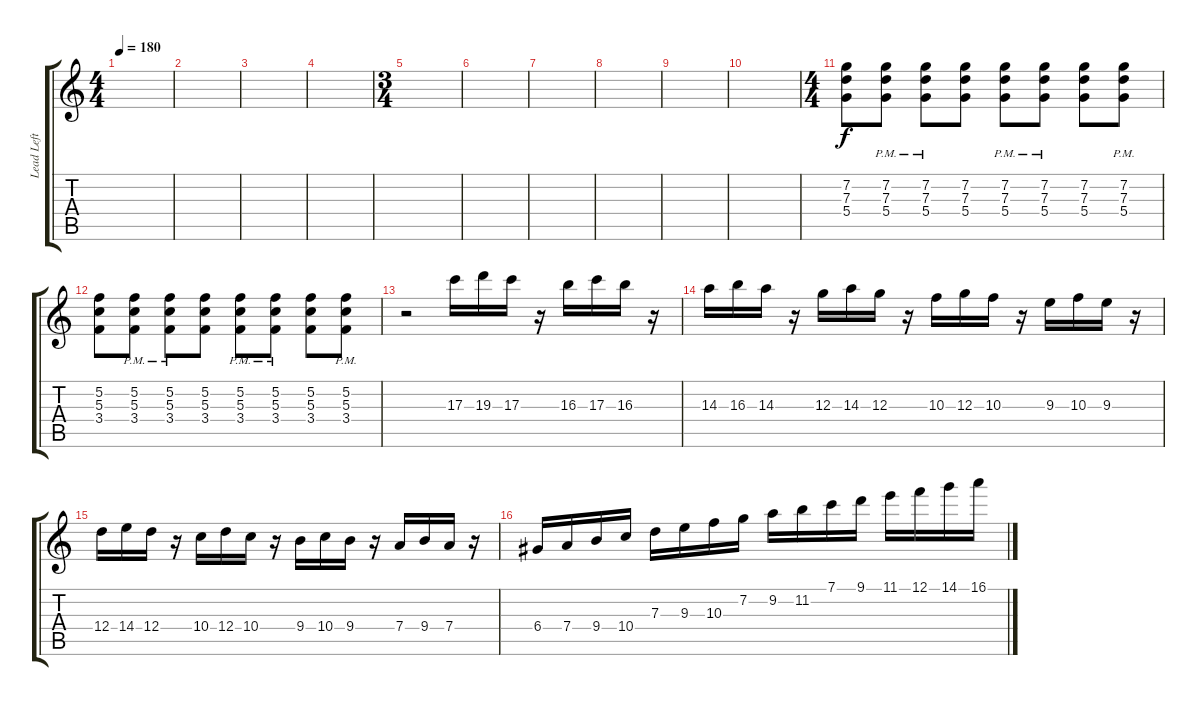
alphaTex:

\track ("Lead Left" "Lead Left") {instrument overdrivenguitar}
\staff {score tabs}
\tuning (F4 C4 G3 D3 A2 E2) {hide}
\ts (4 4)
\tempo 180
\clef g2
\ks c
|
|
|
|
\ts (3 4)
|
|
|
|
|
|
\ts (4 4)
(7.2 7.3 5.4).8 (7.2{pm} 7.3{pm} 5.4{pm}).8 (7.2{pm} 7.3{pm} 5.4{pm}).8 (7.2 7.3 5.4).8 (7.2{pm} 7.3{pm} 5.4{pm}).8 (7.2{pm} 7.3{pm} 5.4{pm}).8 (7.2 7.3 5.4).8 (7.2{pm} 7.3{pm} 5.4{pm}).8 |
(5.2 5.3 3.4).8 (5.2{pm} 5.3{pm} 3.4{pm}).8 (5.2{pm} 5.3{pm} 3.4{pm}).8 (5.2 5.3 3.4).8 (5.2{pm} 5.3{pm} 3.4{pm}).8 (5.2{pm} 5.3{pm} 3.4{pm}).8 (5.2 5.3 3.4).8 (5.2{pm} 5.3{pm} 3.4{pm}).8 |
r.2 17.3.16 19.3.16 17.3.16 r.16 16.3.16 17.3.16 16.3.16 r.16 |
14.3.16 16.3.16 14.3.16 r.16 12.3.16 14.3.16 12.3.16 r.16 10.3.16 12.3.16 10.3.16 r.16 9.3.16 10.3.16 9.3.16 r.16 |
12.4.16 14.4.16 12.4.16 r.16 10.4.16 12.4.16 10.4.16 r.16 9.4.16 10.4.16 9.4.16 r.16 7.4.16 9.4.16 7.4.16 r.16 |
6.4.16 7.4.16 9.4.16 10.4.16 7.3.16 9.3.16 10.3.16 7.2.16 9.2.16 11.2.16 7.1.16 9.1.16 11.1.16 12.1.16 14.1.16 16.1.16
